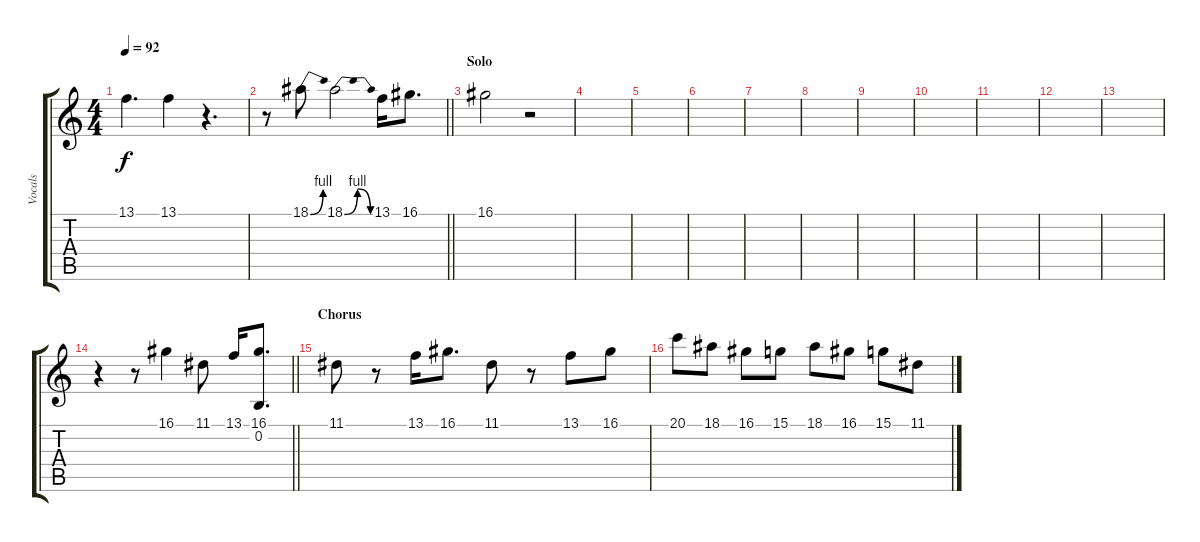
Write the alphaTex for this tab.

\track ("Vocals" "Vocals") {instrument altosax}
\staff {score tabs}
\tuning (E4 B3 G3 D3 A2 E2) {hide}
\ts (4 4)
\tempo 92
\clef g2
\ks c
13.1.4{d dy f} 13.1.4 r.4{d} |
\barLineRight lightlight
r.8 18.1{be (bend 0 0 60 4)}.8 18.1{be (bendrelease 0 0 15 4 45 4 60 0)}.2 13.1.16 16.1.8{d} |
\section ("" "Solo")
16.1.2 r.2 |
|
|
|
|
|
|
|
|
|
|
\barLineRight lightlight
r.4 r.8 16.1.4 11.1.8 13.1.16 (16.1 0.2).8{d} |
\section ("" "Chorus")
11.1.8 r.8 13.1.16 16.1.8{d} 11.1.8 r.8 13.1.8 16.1.8 |
20.1.8 18.1.8 16.1.8 15.1.8 18.1.8 16.1.8 15.1.8 11.1.8
